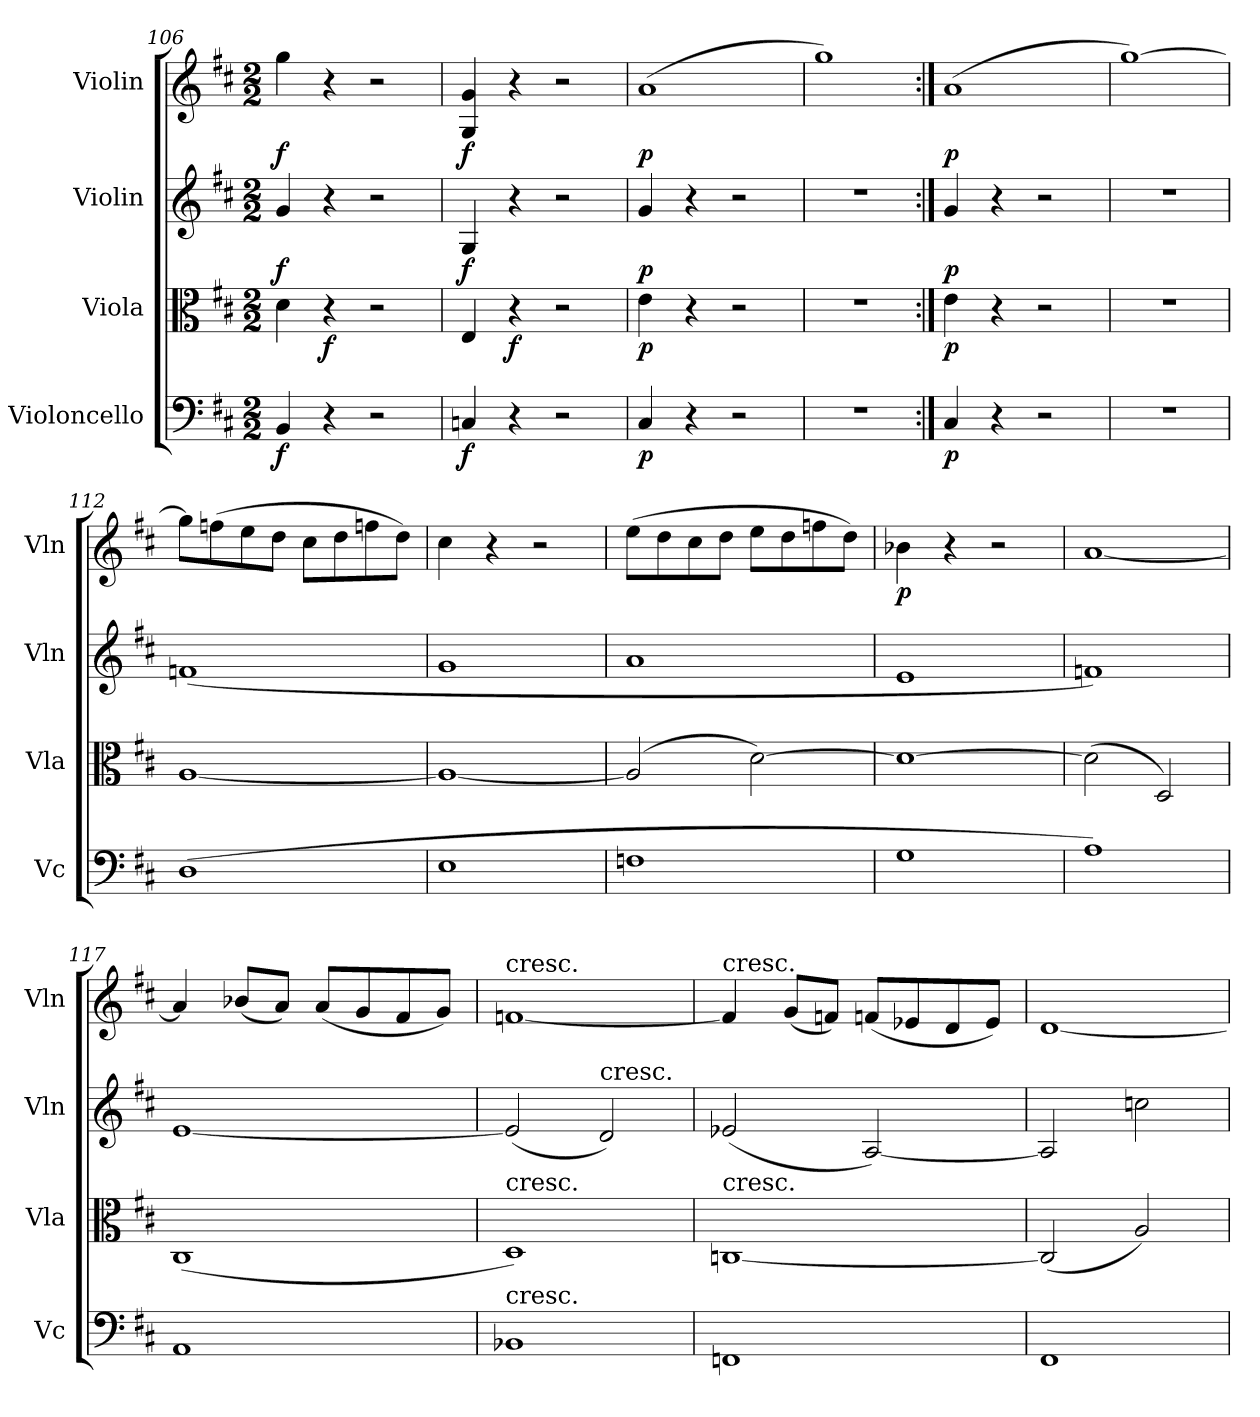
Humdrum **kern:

**kern	**dynam	**kern	**dynam	**kern	**dynam	**kern	**dynam
*part4	*part4	*part3	*part3	*part2	*part2	*part1	*part1
*staff4	*staff4	*staff3	*staff3	*staff2	*staff2	*staff1	*staff1
*I"Violoncello	*	*I"Viola	*	*I"Violin	*	*I"Violin	*
*I'Vc	*	*I'Vla	*	*I'Vln	*	*I'Vln	*
*clefF4	*	*clefC3	*	*clefG2	*	*clefG2	*
*k[f#c#]	*	*k[f#c#]	*	*k[f#c#]	*	*k[f#c#]	*
*M2/2	*	*M2/2	*	*M2/2	*	*M2/2	*
=106	=106	=106	=106	=106	=106	=106	=106
4BB/	f	4d\	.	4g/	f	4gg\	f
4r	.	4r	f	4r	.	4r	.
2r	.	2r	.	2r	.	2r	.
=107	=107	=107	=107	=107	=107	=107	=107
4Cn/	f	4E/	.	4G/	f	4G/ 4g/	f
4r	.	4r	f	4r	.	4r	.
2r	.	2r	.	2r	.	2r	.
=108	=108	=108	=108	=108	=108	=108	=108
4C#/	p	4e\	p	4g/	p	(1a	p
4r	.	4r	.	4r	.	.	.
2r	.	2r	.	2r	.	.	.
=109	=109	=109	=109	=109	=109	=109	=109
1r	.	1r	.	1r	.	1gg)	.
=110:|!	=110:|!	=110:|!	=110:|!	=110:|!	=110:|!	=110:|!	=110:|!
4C#/	p	4e\	p	4g/	p	(1a	p
4r	.	4r	.	4r	.	.	.
2r	.	2r	.	2r	.	.	.
=111	=111	=111	=111	=111	=111	=111	=111
1r	.	1r	.	1r	.	[1gg)	.
=112	=112	=112	=112	=112	=112	=112	=112
(1D	.	[1A	.	(1fn	.	8gg\L]	.
.	.	.	.	.	.	(8ffn\	.
.	.	.	.	.	.	8ee\	.
.	.	.	.	.	.	8dd\J	.
.	.	.	.	.	.	8cc#\L	.
.	.	.	.	.	.	8dd\	.
.	.	.	.	.	.	8ffn\	.
.	.	.	.	.	.	8dd\J)	.
=113	=113	=113	=113	=113	=113	=113	=113
1E	.	1A_	.	1g	.	4cc#\	.
.	.	.	.	.	.	4r	.
.	.	.	.	.	.	2r	.
=114	=114	=114	=114	=114	=114	=114	=114
1Fn	.	(2A/]	.	1a	.	(8ee\L	.
.	.	.	.	.	.	8dd\	.
.	.	.	.	.	.	8cc#\	.
.	.	.	.	.	.	8dd\J	.
.	.	[2d\)	.	.	.	8ee\L	.
.	.	.	.	.	.	8dd\	.
.	.	.	.	.	.	8ffn\	.
.	.	.	.	.	.	8dd\J)	.
=115	=115	=115	=115	=115	=115	=115	=115
1G	.	1d_	.	1e	.	4b-X\	p
.	.	.	.	.	.	4r	.
.	.	.	.	.	.	2r	.
=116	=116	=116	=116	=116	=116	=116	=116
1A)	.	(2d\]	.	1fn)	.	[1a	.
.	.	2D/)	.	.	.	.	.
=117	=117	=117	=117	=117	=117	=117	=117
1AA	.	(1C#	.	[1e	.	4a/]	.
.	.	.	.	.	.	(8b-X/L	.
.	.	.	.	.	.	8a/J)	.
.	.	.	.	.	.	(8a/L	.
.	.	.	.	.	.	8g/	.
.	.	.	.	.	.	8f#/	.
.	.	.	.	.	.	8g/J)	.
=118	=118	=118	=118	=118	=118	=118	=118
!	!	!	!	!	!	!LO:TX:t=cresc.	!
!	!	!LO:TX:t=cresc.	!	!	!	!	!
!LO:TX:t=cresc.	!	!	!	!	!	!	!
1BB-X	.	1D)	.	(2e/]	.	[1fn	.
!	!	!	!	!LO:TX:t=cresc.	!	!	!
.	.	.	.	2d/)	.	.	.
=119	=119	=119	=119	=119	=119	=119	=119
!	!	!	!	!	!	!LO:TX:t=cresc.	!
!	!	!LO:TX:t=cresc.	!	!	!	!	!
1FFn	.	[1Cn	.	(2e-X/	.	4f/]	.
.	.	.	.	.	.	(8g/L	.
.	.	.	.	.	.	8fn/J)	.
.	.	.	.	[2A/)	.	(8fn/L	.
.	.	.	.	.	.	8e-X/	.
.	.	.	.	.	.	8d/	.
.	.	.	.	.	.	8e-/J)	.
=120	=120	=120	=120	=120	=120	=120	=120
1FF#	.	(2C/]	.	2A/]	.	[1d	.
.	.	2A/)	.	2ccn\	.	.	.
=	=	=	=	=	=	=	=
*-	*-	*-	*-	*-	*-	*-	*-
